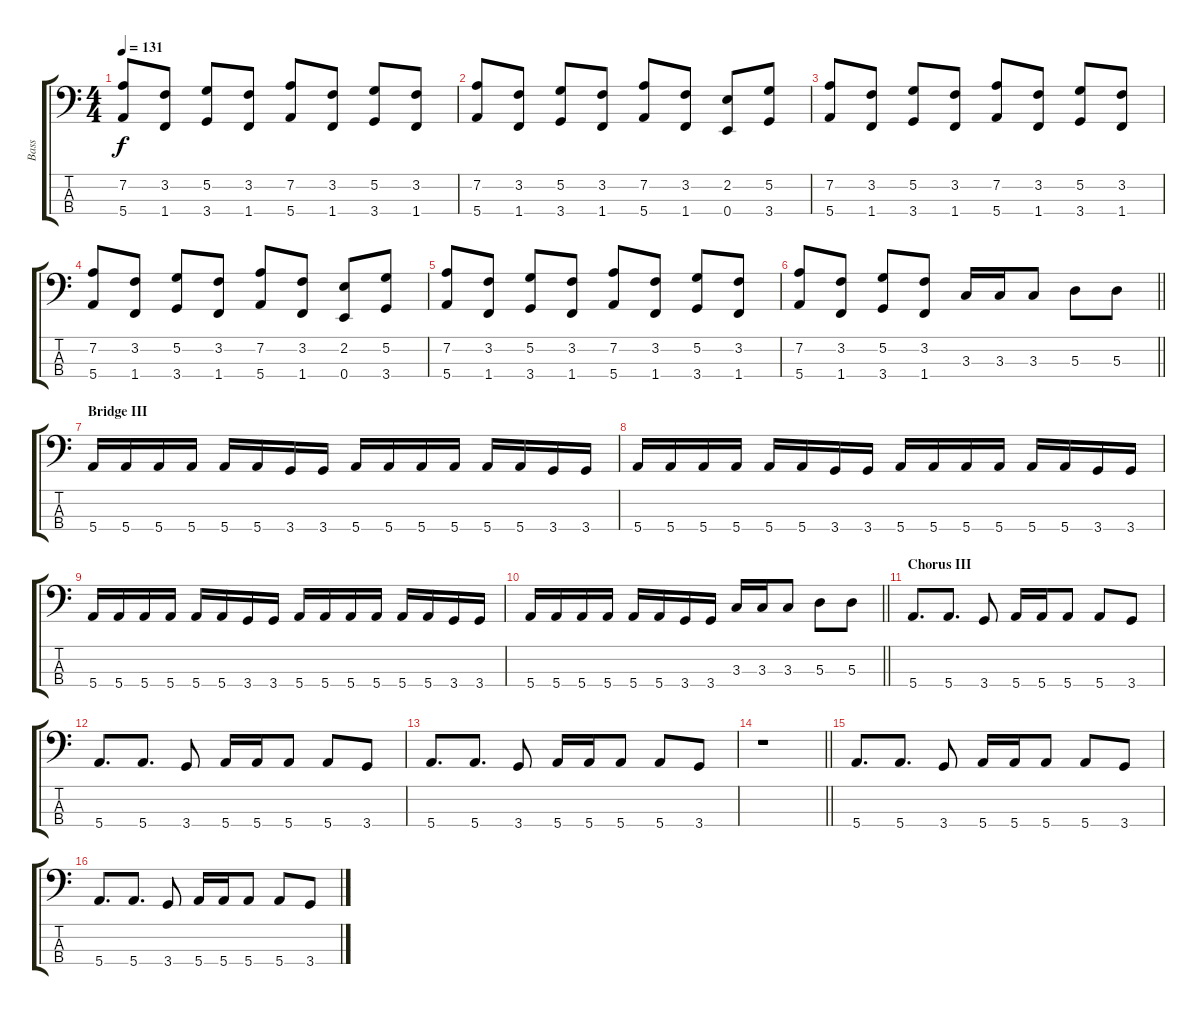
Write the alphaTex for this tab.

\track ("Bass" "Bass") {instrument synthbass1}
\staff {score tabs}
\tuning (G2 D2 A1 E1) {hide}
\ts (4 4)
\tempo 131
\clef f4
\ks c
(7.2 5.4).8{dy f} (3.2 1.4).8 (5.2 3.4).8 (3.2 1.4).8 (7.2 5.4).8 (3.2 1.4).8 (5.2 3.4).8 (3.2 1.4).8 |
(7.2 5.4).8 (3.2 1.4).8 (5.2 3.4).8 (3.2 1.4).8 (7.2 5.4).8 (3.2 1.4).8 (2.2 0.4).8 (5.2 3.4).8 |
(7.2 5.4).8 (3.2 1.4).8 (5.2 3.4).8 (3.2 1.4).8 (7.2 5.4).8 (3.2 1.4).8 (5.2 3.4).8 (3.2 1.4).8 |
(7.2 5.4).8 (3.2 1.4).8 (5.2 3.4).8 (3.2 1.4).8 (7.2 5.4).8 (3.2 1.4).8 (2.2 0.4).8 (5.2 3.4).8 |
(7.2 5.4).8 (3.2 1.4).8 (5.2 3.4).8 (3.2 1.4).8 (7.2 5.4).8 (3.2 1.4).8 (5.2 3.4).8 (3.2 1.4).8 |
\barLineRight lightlight
(7.2 5.4).8 (3.2 1.4).8 (5.2 3.4).8 (3.2 1.4).8 3.3.16 3.3.16 3.3.8 5.3.8 5.3.8 |
\section ("" "Bridge III")
5.4.16 5.4.16 5.4.16 5.4.16 5.4.16 5.4.16 3.4.16 3.4.16 5.4.16 5.4.16 5.4.16 5.4.16 5.4.16 5.4.16 3.4.16 3.4.16 |
5.4.16 5.4.16 5.4.16 5.4.16 5.4.16 5.4.16 3.4.16 3.4.16 5.4.16 5.4.16 5.4.16 5.4.16 5.4.16 5.4.16 3.4.16 3.4.16 |
5.4.16 5.4.16 5.4.16 5.4.16 5.4.16 5.4.16 3.4.16 3.4.16 5.4.16 5.4.16 5.4.16 5.4.16 5.4.16 5.4.16 3.4.16 3.4.16 |
\barLineRight lightlight
5.4.16 5.4.16 5.4.16 5.4.16 5.4.16 5.4.16 3.4.16 3.4.16 3.3.16 3.3.16 3.3.8 5.3.8 5.3.8 |
\section ("" "Chorus III")
5.4.8{d} 5.4.8{d} 3.4.8 5.4.16 5.4.16 5.4.8 5.4.8 3.4.8 |
5.4.8{d} 5.4.8{d} 3.4.8 5.4.16 5.4.16 5.4.8 5.4.8 3.4.8 |
5.4.8{d} 5.4.8{d} 3.4.8 5.4.16 5.4.16 5.4.8 5.4.8 3.4.8 |
\barLineRight lightlight
r.1 |
\section ("" "")
5.4.8{d} 5.4.8{d} 3.4.8 5.4.16 5.4.16 5.4.8 5.4.8 3.4.8 |
5.4.8{d} 5.4.8{d} 3.4.8 5.4.16 5.4.16 5.4.8 5.4.8 3.4.8
